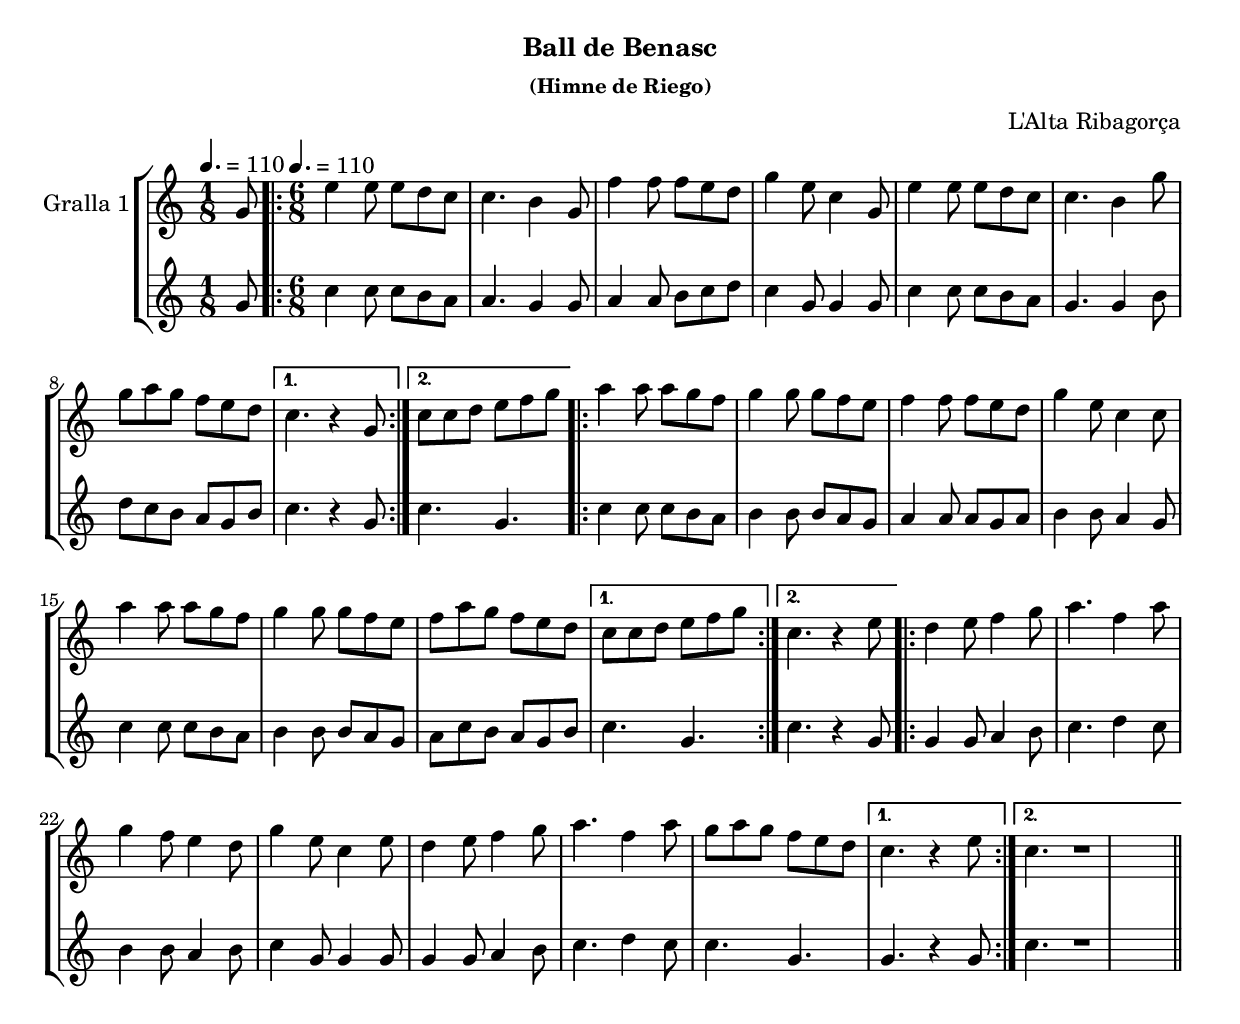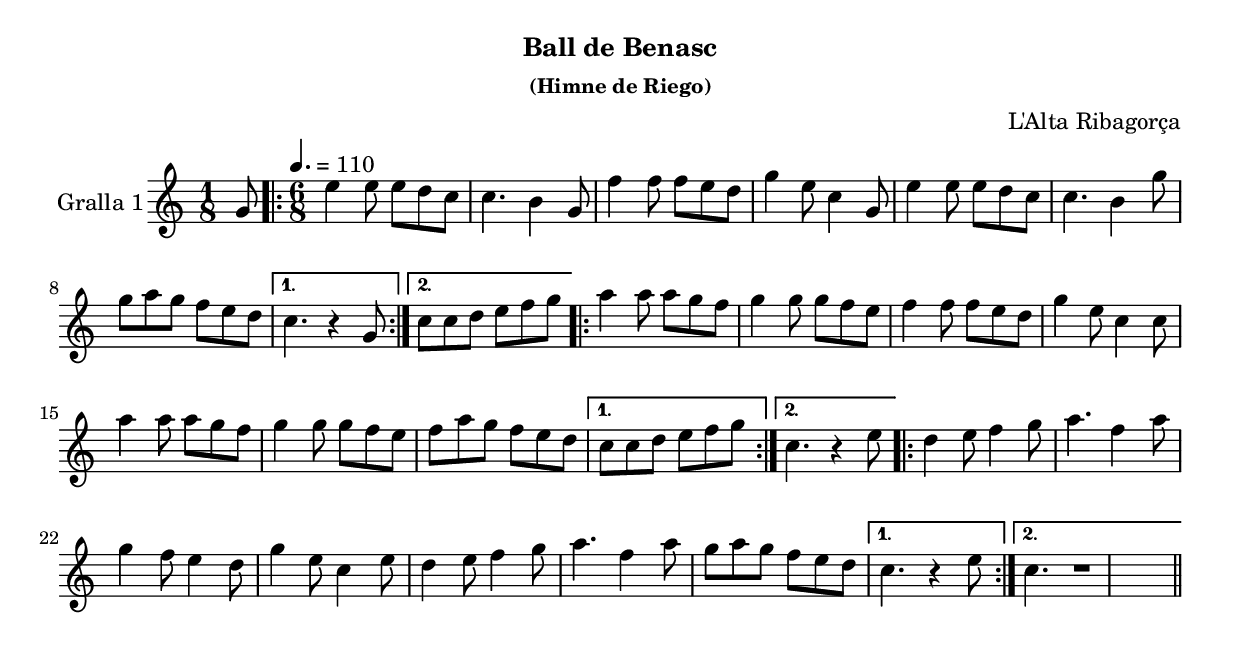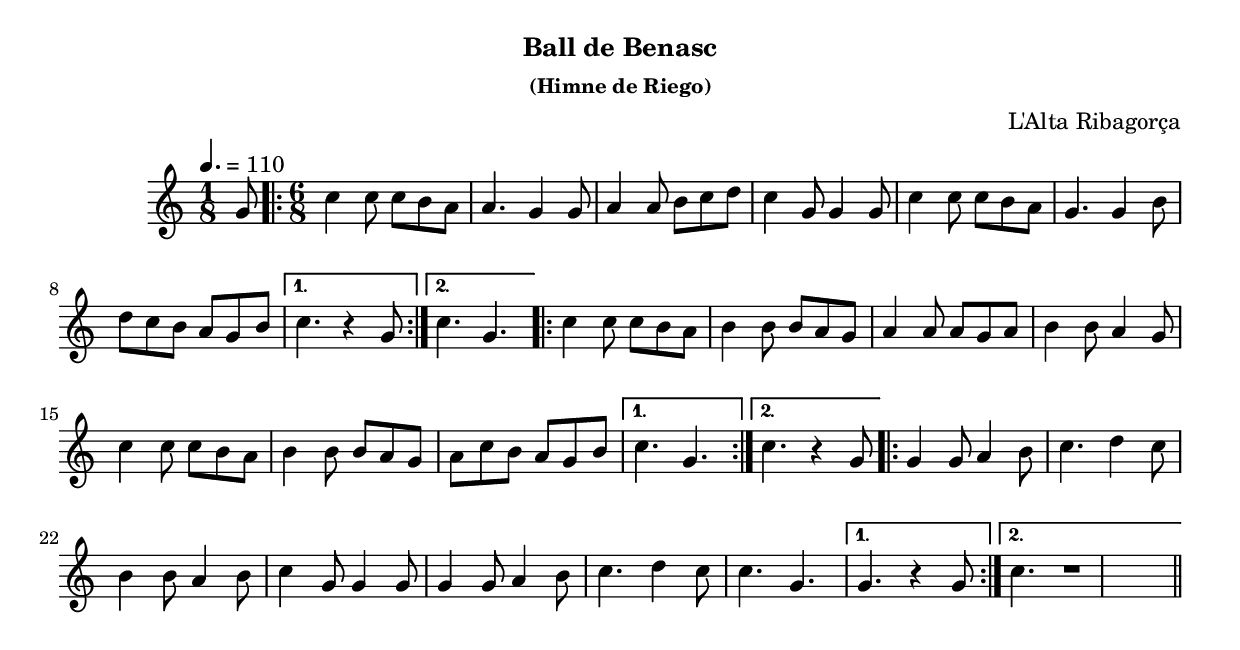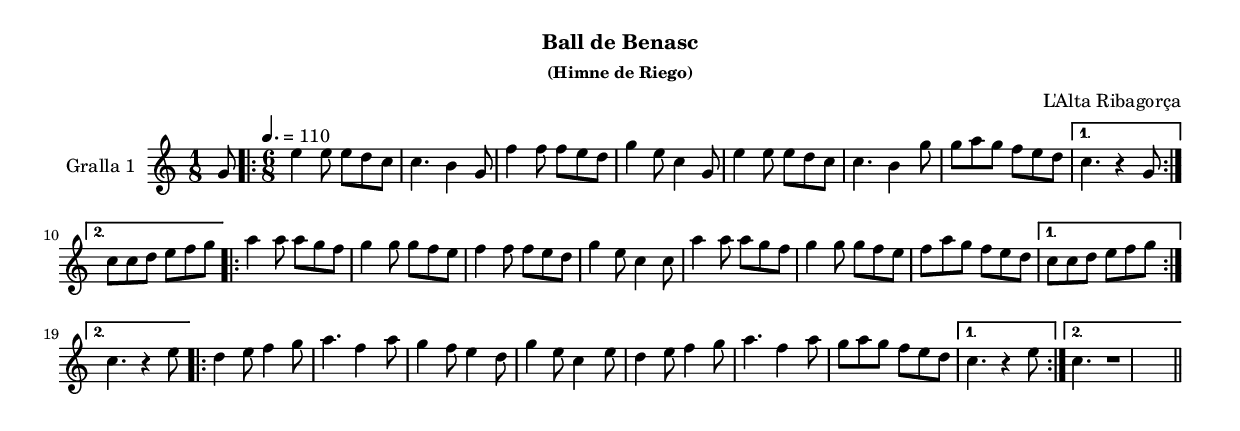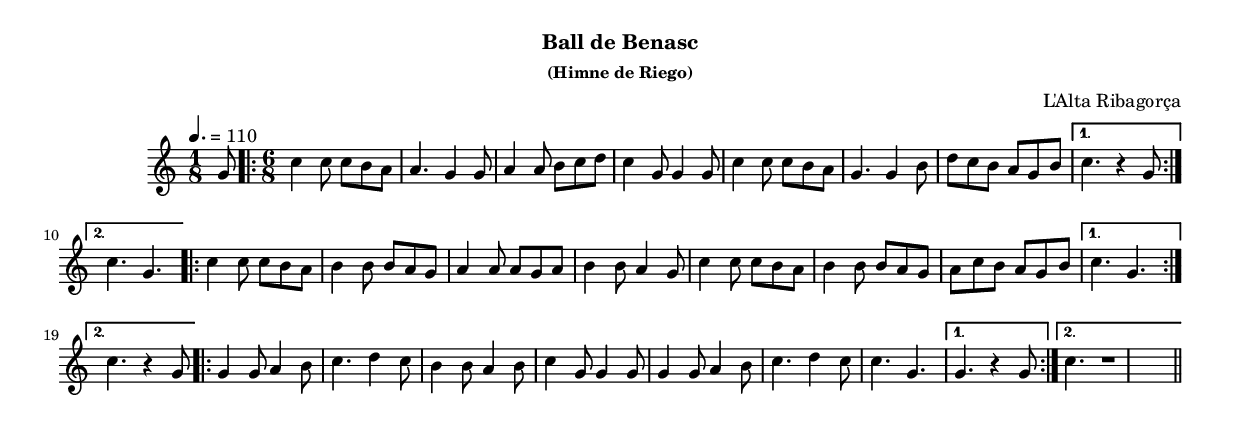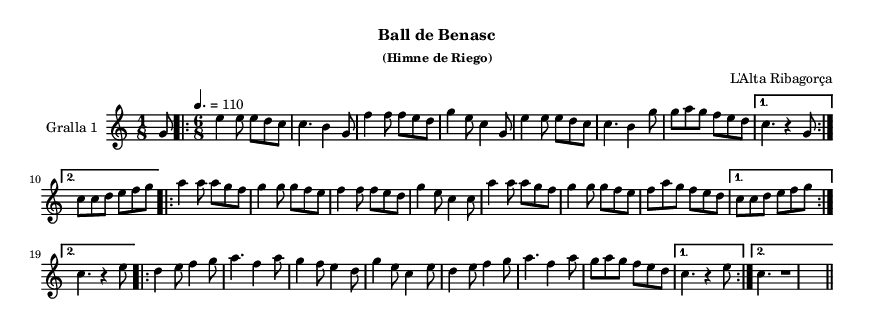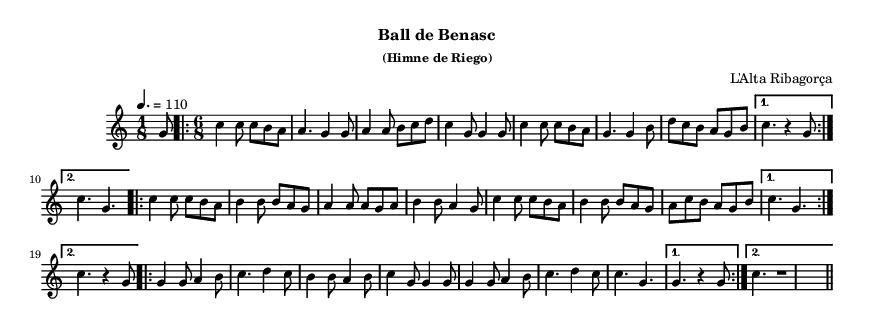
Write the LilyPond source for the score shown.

\version "2.16.0"

\header {
  dedication=""
  title="         "
  subtitle="Ball de Benasc"
  subsubtitle="(Himne de Riego)"
  poet=""
  meter=""
  piece=""
  composer="L'Alta Ribagorça"
  arranger=""
  opus=""
  instrument=""
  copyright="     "
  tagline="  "
}

liniaroAa =
\relative g'
{
  \clef treble
  \key c \major
  \time 1/8
  g8 \tempo 4. = 110  |
  \time 6/8   \repeat volta 2 { e'4 e8 e d c  |
  c4. b4 g8  |
  f'4 f8 f e d  |
  %05
  g4 e8 c4 g8  |
  e'4 e8 e d c  |
  c4. b4 g'8  |
  g8 a g f e d }
  \alternative { { c4. r4 g8 }
  %10
  { c8 c d e f g } }
  \repeat volta 2 { a4 a8 a g f  |
  g4 g8 g f e  |
  f4 f8 f e d  |
  g4 e8 c4 c8  |
  %15
  a'4 a8 a g f  |
  g4 g8 g f e  |
  f8 a g f e d }
  \alternative { { c8 c d e f g }
  { c,4. r4 e8 } }
  %20
  \repeat volta 2 { d4 e8 f4 g8  |
  a4. f4 a8  |
  g4 f8 e4 d8  |
  g4 e8 c4 e8  |
  d4 e8 f4 g8  |
  %25
  a4. f4 a8  |
  g8 a g f e d }
  \alternative { { c4. r4 e8 }
  { c4. r1 } } \bar "||" % troigo!
}

liniaroAb =
\relative g'
{
  \tempo 4. = 110
  \clef treble
  \key c \major
  \time 1/8
  g8  |
  \time 6/8   \repeat volta 2 { c4 c8 c b a  |
  a4. g4 g8  |
  a4 a8 b c d  |
  %05
  c4 g8 g4 g8  |
  c4 c8 c b a  |
  g4. g4 b8  |
  d8 c b a g b }
  \alternative { { c4. r4 g8 }
  %10
  { c4. g } }
  \repeat volta 2 { c4 c8 c b a  |
  b4 b8 b a g  |
  a4 a8 a g a  |
  b4 b8 a4 g8  |
  %15
  c4 c8 c b a  |
  b4 b8 b a g  |
  a8 c b a g b }
  \alternative { { c4. g }
  { c4. r4 g8 } }
  %20
  \repeat volta 2 { g4 g8 a4 b8  |
  c4. d4 c8  |
  b4 b8 a4 b8  |
  c4 g8 g4 g8  |
  g4 g8 a4 b8  |
  %25
  c4. d4 c8  |
  c4. g }
  \alternative { { g4. r4 g8 }
  { c4. r1 } } \bar "||" % troigo!
}

\book {

\paper {
  print-page-number = false
  #(set-paper-size "a4")
  #(layout-set-staff-size 20)
}

\bookpart {
  \score {
    \new StaffGroup {
      \override Score.RehearsalMark #'self-alignment-X = #LEFT
      <<
        \new Staff \with {instrumentName = #"Gralla 1" } \liniaroAa
        \new Staff \with {instrumentName = #"" } \liniaroAb
      >>
    }
    \layout {}
  }\score { \unfoldRepeats
    \new StaffGroup {
      \override Score.RehearsalMark #'self-alignment-X = #LEFT
      <<
        \new Staff \with {instrumentName = #"Gralla 1" } \liniaroAa
        \new Staff \with {instrumentName = #"" } \liniaroAb
      >>
    }
    \midi {}
  }
}

\bookpart {
  \header {}
  \score {
    \new StaffGroup {
      \override Score.RehearsalMark #'self-alignment-X = #LEFT
      <<
        \new Staff \with {instrumentName = #"Gralla 1" } \liniaroAa
      >>
    }
    \layout {}
  }\score { \unfoldRepeats
    \new StaffGroup {
      \override Score.RehearsalMark #'self-alignment-X = #LEFT
      <<
        \new Staff \with {instrumentName = #"Gralla 1" } \liniaroAa
      >>
    }
    \midi {}
  }
}

\bookpart {
  \header {}
  \score {
    \new StaffGroup {
      \override Score.RehearsalMark #'self-alignment-X = #LEFT
      <<
        \new Staff \with {instrumentName = #"" } \liniaroAb
      >>
    }
    \layout {}
  }\score { \unfoldRepeats
    \new StaffGroup {
      \override Score.RehearsalMark #'self-alignment-X = #LEFT
      <<
        \new Staff \with {instrumentName = #"" } \liniaroAb
      >>
    }
    \midi {}
  }
}

}

\book {

\paper {
  print-page-number = false
  #(set-paper-size "a5landscape")
  #(layout-set-staff-size 16)
  #(define output-suffix "a5")
}

\bookpart {
  \header {}
  \score {
    \new StaffGroup {
      \override Score.RehearsalMark #'self-alignment-X = #LEFT
      <<
        \new Staff \with {instrumentName = #"Gralla 1" } \liniaroAa
      >>
    }
    \layout {}
  }
}

\bookpart {
  \header {}
  \score {
    \new StaffGroup {
      \override Score.RehearsalMark #'self-alignment-X = #LEFT
      <<
        \new Staff \with {instrumentName = #"" } \liniaroAb
      >>
    }
    \layout {}
  }
}

}

\book {

\paper {
  print-page-number = false
  #(set-paper-size "a6landscape")
  #(layout-set-staff-size 12)
  #(define output-suffix "a6")
}

\bookpart {
  \header {}
  \score {
    \new StaffGroup {
      \override Score.RehearsalMark #'self-alignment-X = #LEFT
      <<
        \new Staff \with {instrumentName = #"Gralla 1" } \liniaroAa
      >>
    }
    \layout {}
  }
}

\bookpart {
  \header {}
  \score {
    \new StaffGroup {
      \override Score.RehearsalMark #'self-alignment-X = #LEFT
      <<
        \new Staff \with {instrumentName = #"" } \liniaroAb
      >>
    }
    \layout {}
  }
}

}

